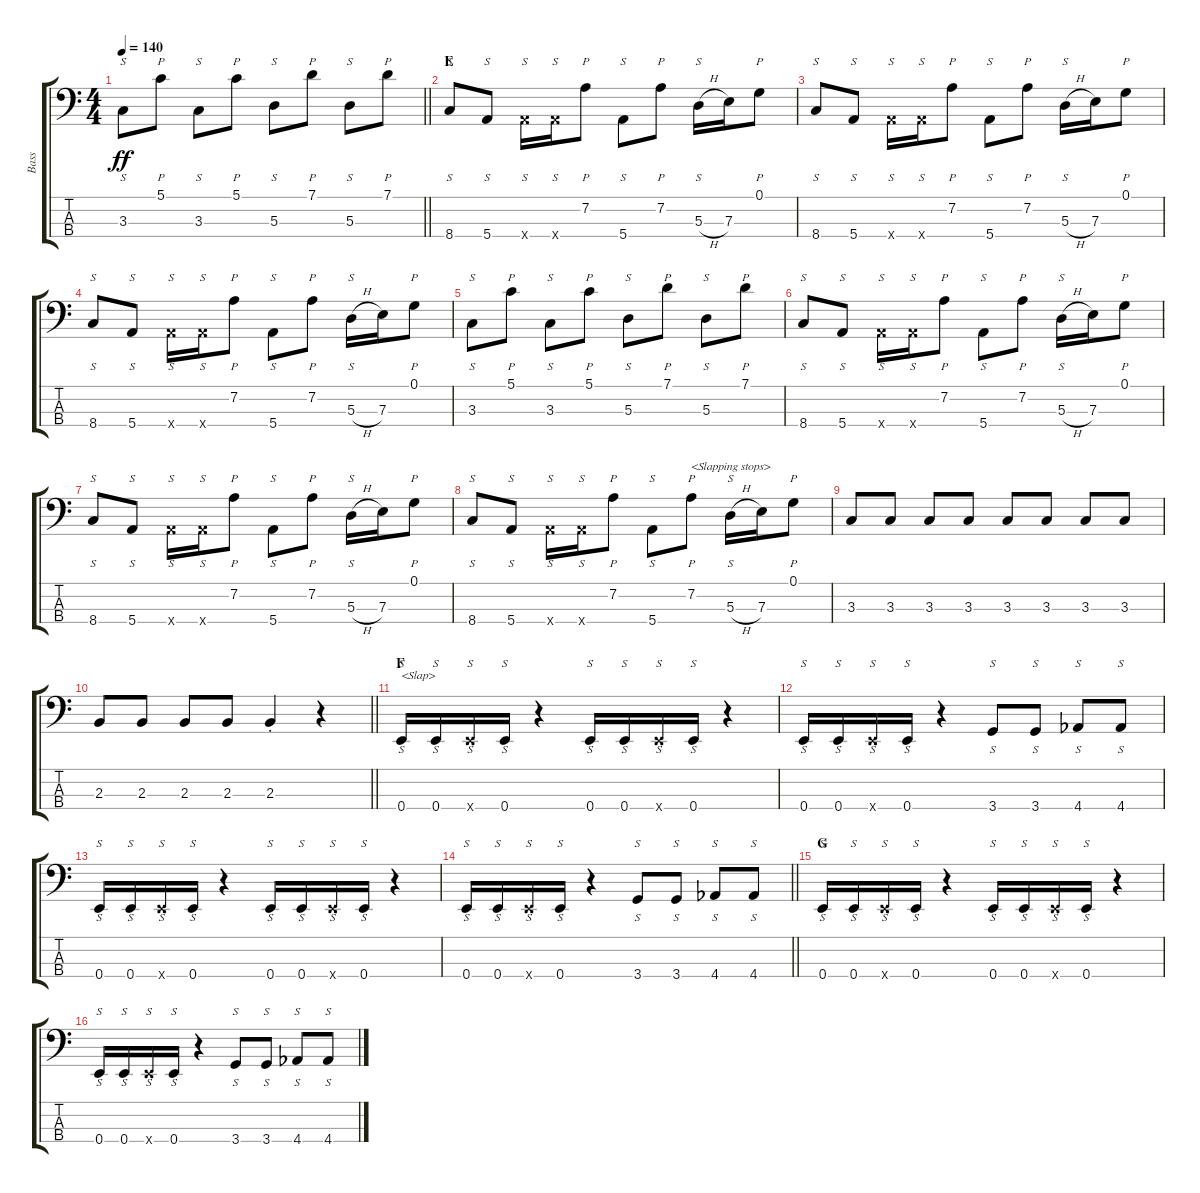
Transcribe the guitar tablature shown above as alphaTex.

\track ("Bass" "Bass") {instrument electricbassfinger}
\staff {score tabs}
\tuning (G2 D2 A1 E1) {hide}
\ts (4 4)
\tempo 140
\clef f4
\barLineRight lightlight
\ks c
3.3.8{s dy ff} 5.1.8{p} 3.3.8{s} 5.1.8{p} 5.3.8{s} 7.1.8{p} 5.3.8{s} 7.1.8{p} |
\section ("" "E")
8.4.8{s} 5.4.8{s} 5.4{x}.16{s} 5.4{x}.16{s} 7.2.8{p} 5.4.8{s} 7.2.8{p} 5.3{h}.16{s} 7.3.16 0.1.8{p} |
8.4.8{s} 5.4.8{s} 5.4{x}.16{s} 5.4{x}.16{s} 7.2.8{p} 5.4.8{s} 7.2.8{p} 5.3{h}.16{s} 7.3.16 0.1.8{p} |
8.4.8{s} 5.4.8{s} 5.4{x}.16{s} 5.4{x}.16{s} 7.2.8{p} 5.4.8{s} 7.2.8{p} 5.3{h}.16{s} 7.3.16 0.1.8{p} |
3.3.8{s} 5.1.8{p} 3.3.8{s} 5.1.8{p} 5.3.8{s} 7.1.8{p} 5.3.8{s} 7.1.8{p} |
8.4.8{s} 5.4.8{s} 5.4{x}.16{s} 5.4{x}.16{s} 7.2.8{p} 5.4.8{s} 7.2.8{p} 5.3{h}.16{s} 7.3.16 0.1.8{p} |
8.4.8{s} 5.4.8{s} 5.4{x}.16{s} 5.4{x}.16{s} 7.2.8{p} 5.4.8{s} 7.2.8{p} 5.3{h}.16{s} 7.3.16 0.1.8{p} |
8.4.8{s} 5.4.8{s} 5.4{x}.16{s} 5.4{x}.16{s} 7.2.8{p} 5.4.8{s} 7.2.8{p txt "<Slapping stops>"} 5.3{h}.16{s} 7.3.16 0.1.8{p} |
3.3.8{instrument electricbassfinger} 3.3.8 3.3.8 3.3.8 3.3.8 3.3.8 3.3.8 3.3.8 |
\barLineRight lightlight
2.3.8 2.3.8 2.3.8 2.3.8 2.3{st}.4 r.4 |
\section ("" "F")
0.4.16{s txt "<Slap>" instrument slapbass1} 0.4.16{s} 0.4{x}.16{s} 0.4.16{s} r.4 0.4.16{s} 0.4.16{s} 0.4{x}.16{s} 0.4.16{s} r.4 |
0.4.16{s} 0.4.16{s} 0.4{x}.16{s} 0.4.16{s} r.4 3.4.8{s} 3.4.8{s} 4.4{acc b}.8{s} 4.4{acc b}.8{s} |
0.4.16{s} 0.4.16{s} 0.4{x}.16{s} 0.4.16{s} r.4 0.4.16{s} 0.4.16{s} 0.4{x}.16{s} 0.4.16{s} r.4 |
\barLineRight lightlight
0.4.16{s} 0.4.16{s} 0.4{x}.16{s} 0.4.16{s} r.4 3.4.8{s} 3.4.8{s} 4.4{acc b}.8{s} 4.4{acc b}.8{s} |
\section ("" "G")
0.4.16{s} 0.4.16{s} 0.4{x}.16{s} 0.4.16{s} r.4 0.4.16{s} 0.4.16{s} 0.4{x}.16{s} 0.4.16{s} r.4 |
0.4.16{s} 0.4.16{s} 0.4{x}.16{s} 0.4.16{s} r.4 3.4.8{s} 3.4.8{s} 4.4{acc b}.8{s} 4.4{acc b}.8{s}
